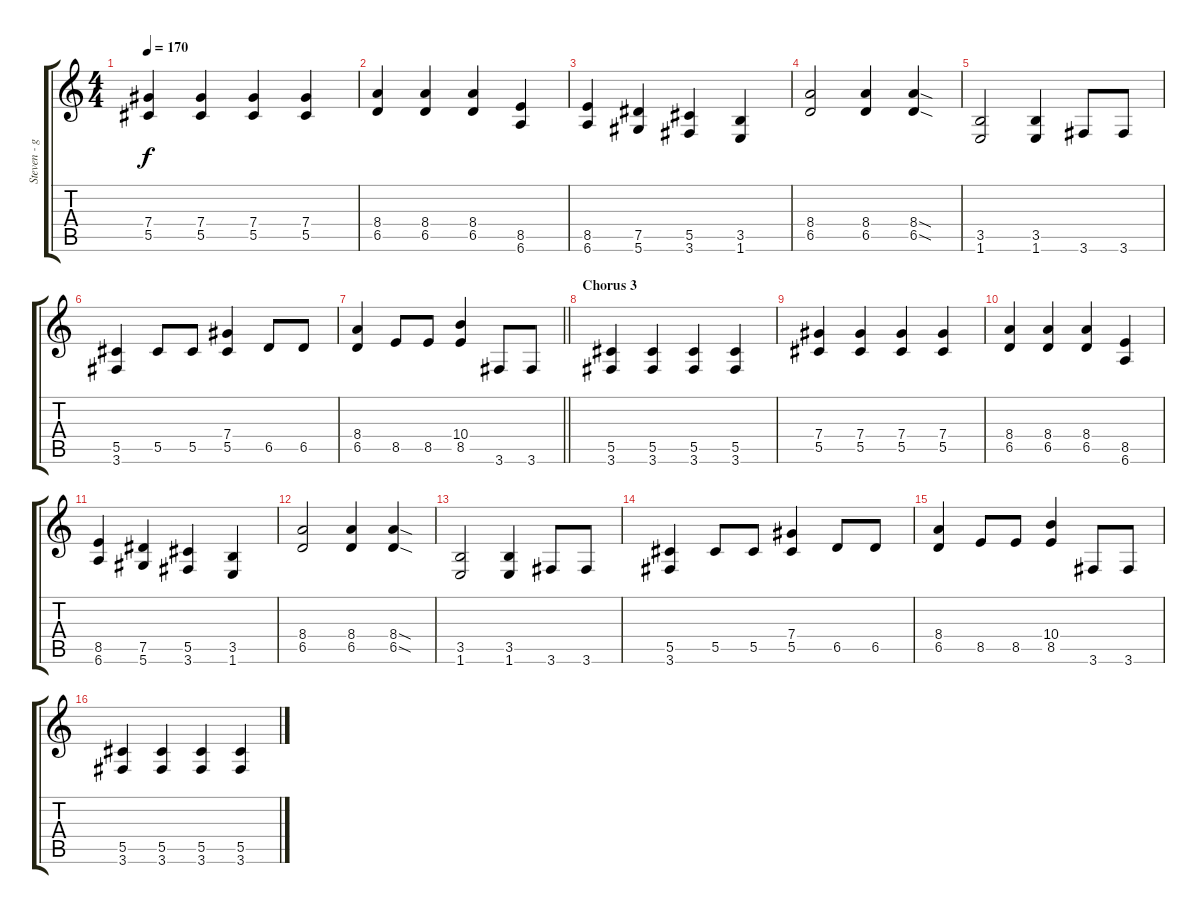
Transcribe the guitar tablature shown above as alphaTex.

\track ("Steven - gtr" "Steven - g") {instrument overdrivenguitar}
\staff {score tabs}
\tuning (Eb4 Bb3 Gb3 Db3 Ab2 Eb2) {hide}
\ts (4 4)
\tempo 170
\clef g2
\ks c
(7.4 5.5).4{dy f} (7.4 5.5).4 (7.4 5.5).4 (7.4 5.5).4 |
(8.4 6.5).4 (8.4 6.5).4 (8.4 6.5).4 (8.5 6.6).4 |
(8.5 6.6).4 (7.5 5.6).4 (5.5 3.6).4 (3.5 1.6).4 |
(8.4 6.5).2 (8.4 6.5).4 (8.4{sod} 6.5{sod}).4 |
(3.5 1.6).2 (3.5 1.6).4 3.6.8 3.6.8 |
(5.5 3.6).4 5.5.8 5.5.8 (7.4 5.5).4 6.5.8 6.5.8 |
\barLineRight lightlight
(8.4 6.5).4 8.5.8 8.5.8 (10.4 8.5).4 3.6.8 3.6.8 |
\section ("" "Chorus 3")
(5.5 3.6).4 (5.5 3.6).4 (5.5 3.6).4 (5.5 3.6).4 |
(7.4 5.5).4 (7.4 5.5).4 (7.4 5.5).4 (7.4 5.5).4 |
(8.4 6.5).4 (8.4 6.5).4 (8.4 6.5).4 (8.5 6.6).4 |
(8.5 6.6).4 (7.5 5.6).4 (5.5 3.6).4 (3.5 1.6).4 |
(8.4 6.5).2 (8.4 6.5).4 (8.4{sod} 6.5{sod}).4 |
(3.5 1.6).2 (3.5 1.6).4 3.6.8 3.6.8 |
(5.5 3.6).4 5.5.8 5.5.8 (7.4 5.5).4 6.5.8 6.5.8 |
(8.4 6.5).4 8.5.8 8.5.8 (10.4 8.5).4 3.6.8 3.6.8 |
(5.5 3.6).4 (5.5 3.6).4 (5.5 3.6).4 (5.5 3.6).4
